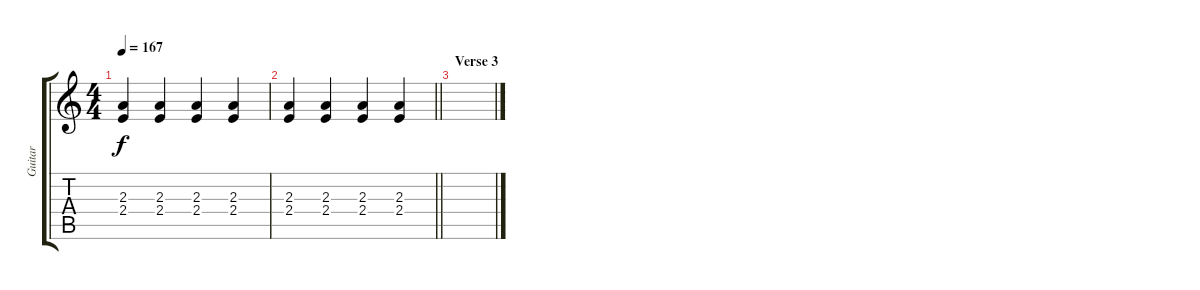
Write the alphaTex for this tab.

\track ("Guitar" "Guitar") {instrument distortionguitar}
\staff {score tabs}
\tuning (E4 B3 G3 D3 A2 E2) {hide}
\ts (4 4)
\tempo 167
\clef g2
\ks c
(2.3 2.4).4{dy f} (2.3 2.4).4 (2.3 2.4).4 (2.3 2.4).4 |
\barLineRight lightlight
(2.3 2.4).4 (2.3 2.4).4 (2.3 2.4).4 (2.3 2.4).4 |
\section ("" "Verse 3")
